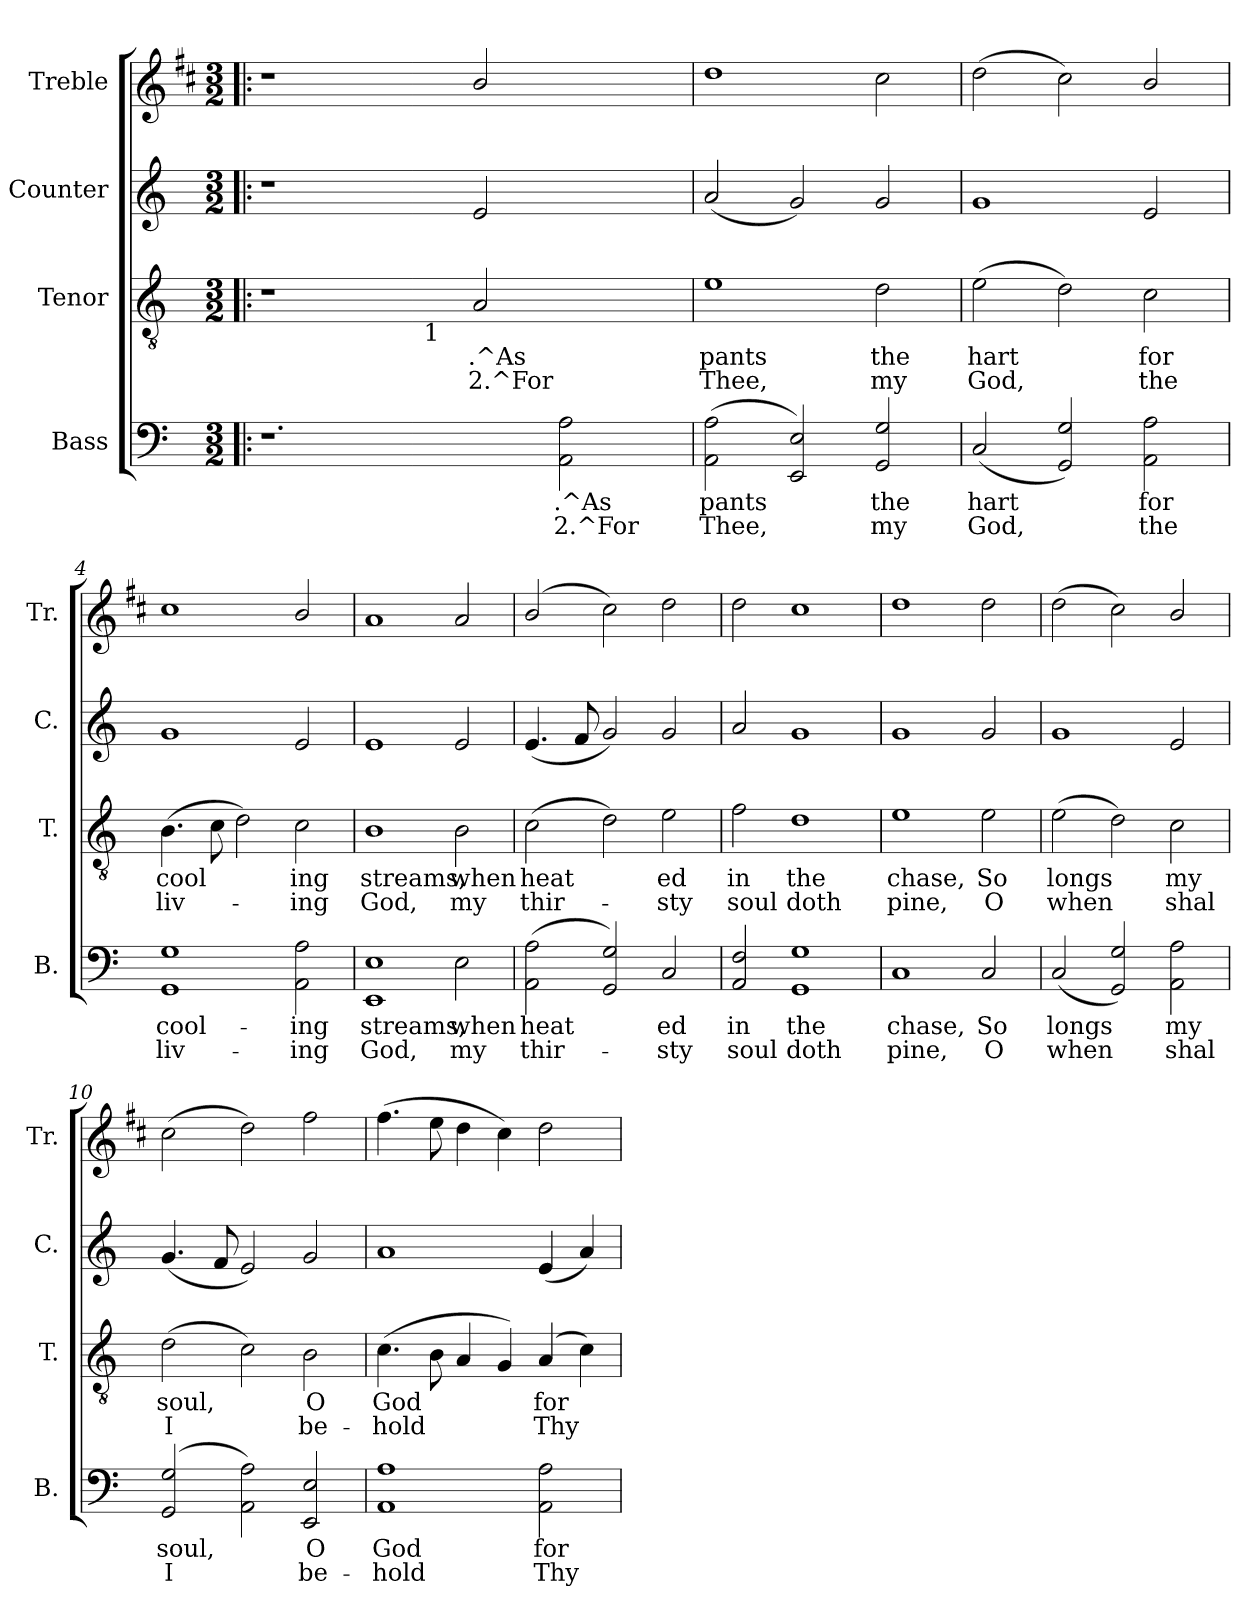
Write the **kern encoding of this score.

**kern	**text	**text	**kern	**text	**text	**kern	**kern
*part4	*part4	*part4	*part3	*part3	*part3	*part2	*part1
*staff4	*staff4	*staff4	*staff3	*staff3	*staff3	*staff2	*staff1
*I"Bass	*	*	*I"Tenor	*	*	*I"Counter	*I"Treble
*I'B.	*	*	*I'T.	*	*	*I'C.	*I'Tr.
!!LO:PB:g=z
*stria5	*	*	*stria5	*	*	*stria5	*stria5
*clefF4	*	*	*clefGv2	*	*	*clefG2	*clefG2
*	*	*	*	*	*	*	*ITrd1c2
*k[]	*	*	*k[]	*	*	*k[]	*k[]
*C:	*	*	*C:	*	*	*C:	*C:
*M3/2	*	*	*M3/2	*	*	*M3/2	*M3/2
=1!|:	=1!|:	=1!|:	=1!|:	=1!|:	=1!|:	=1!|:	=1!|:
*	*	*	*^	*	*	*	*
1.r	.	.	1r	2ryy	.	.	1r	1r
.	.	.	.	4ryy	.	.	.	.
.	.	.	.	32.ryy	.	.	.	.
!	!	!	!	!LO:TX:b:t=1	!	!	!	!
.	.	.	.	1ryy	.	.	.	.
!	!	!	!	!	!LO:LY:b:rj	!LO:LY:b:rj	!	!
.	.	.	2A/	.	.^As	2.^For	2e/	2a/
!	!LO:LY:a:rj	!LO:LY:a:rj	!	!	!	!	!	!
2A\ 2AA\	.^As	2.^For	2ryy	.	.	.	2ryy	2ryy
.	.	.	.	8ryy	.	.	.	.
.	.	.	.	16ryy	.	.	.	.
.	.	.	.	64ryy	.	.	.	.
=2	=2	=2	=2	=2	=2	=2	=2	=2
!	!LO:LY:a:rj	!LO:LY:a:rj	!	!	!LO:LY:b:rj	!LO:LY:b:rj	!	!
*	*	*	*v	*v	*	*	*	*
(>2A\ 2AA\	pants	Thee,	1e	pants	Thee,	(<2a/	1cc
!	!LO:LY:a:rj	!LO:LY:a:rj	!	!	!	!	!
2E/ 2EE/)	-	-	.	.	.	2g/)	.
!	!LO:LY:a:rj	!LO:LY:a:rj	!	!LO:LY:b:rj	!LO:LY:b:rj	!	!
2G/ 2GG/	the	my	2d\	the	my	2g/	2b\
=3	=3	=3	=3	=3	=3	=3	=3
!	!LO:LY:a:rj	!LO:LY:a:rj	!	!LO:LY:b:rj	!LO:LY:b:rj	!	!
(<2C/	hart	God,	(>2e\	hart	God,	1g	(>2cc\
!	!LO:LY:a:rj	!LO:LY:a:rj	!	!LO:LY:b:rj	!LO:LY:b:rj	!	!
2G/ 2GG/)	.	.	2d\)	.	.	.	2b\)
!	!LO:LY:a:rj	!LO:LY:a:rj	!	!LO:LY:b:rj	!LO:LY:b:rj	!	!
2A\ 2AA\	for	the	2c\	for	the	2e/	2a/
=4	=4	=4	=4	=4	=4	=4	=4
!	!LO:LY:a:rj	!LO:LY:a:rj	!	!LO:LY:b:rj	!LO:LY:b:rj	!	!
1G 1GG	cool-	-liv-	(>4.B\	cool-	-liv-	1g	1b
!	!	!	!	!LO:LY:b:rj	!LO:LY:b:rj	!	!
.	.	.	8c\	-	.	.	.
!	!	!	!	!LO:LY:b:rj	!LO:LY:b:rj	!	!
.	.	.	2d\)	.	.	.	.
!	!LO:LY:a:rj	!LO:LY:a:rj	!	!LO:LY:b:rj	!LO:LY:b:rj	!	!
2A\ 2AA\	-ing	ing	2c\	ing	ing	2e/	2a/
=5	=5	=5	=5	=5	=5	=5	=5
!	!LO:LY:a:rj	!LO:LY:a:rj	!	!LO:LY:b:rj	!LO:LY:b:rj	!	!
1E 1EE	streams,	God,	1B	streams,	God,	1e	1g
!	!LO:LY:a:rj	!LO:LY:a:rj	!	!LO:LY:b:rj	!LO:LY:b:rj	!	!
2E\	when	my	2B\	when	my	2e/	2g/
=6	=6	=6	=6	=6	=6	=6	=6
!	!LO:LY:a:rj	!LO:LY:a:rj	!	!LO:LY:b:rj	!LO:LY:b:rj	!	!
(>2A\ 2AA\	heat-	-thir-	(>2c\	heat-	-thir-	(<4.e/	(>2a/
.	.	.	.	.	.	8f/	.
!	!LO:LY:a:rj	!LO:LY:a:rj	!	!LO:LY:b:rj	!LO:LY:b:rj	!	!
2G/ 2GG/)	-	.	2d\)	-	.	2g/)	2b\)
!	!LO:LY:a:rj	!LO:LY:a:rj	!	!LO:LY:b:rj	!LO:LY:b:rj	!	!
2C/	ed	sty	2e\	ed	sty	2g/	2cc\
=7	=7	=7	=7	=7	=7	=7	=7
!	!LO:LY:a:rj	!LO:LY:a:rj	!	!LO:LY:b:rj	!LO:LY:b:rj	!	!
2F/ 2AA/	in	soul	2f\	in	soul	2a/	2cc\
!	!LO:LY:a:rj	!LO:LY:a:rj	!	!LO:LY:b:rj	!LO:LY:b:rj	!	!
1G 1GG	the	doth	1d	the	doth	1g	1b
!!LO:LB:g=z
=8	=8	=8	=8	=8	=8	=8	=8
!	!LO:LY:a:rj	!LO:LY:a:rj	!	!LO:LY:b:rj	!LO:LY:b:rj	!	!
1C	chase,	pine,	1e	chase,	pine,	1g	1cc
!	!LO:LY:a:rj	!LO:LY:a:rj	!	!LO:LY:b:rj	!LO:LY:b:rj	!	!
2C/	So	O	2e\	So	O	2g/	2cc\
=9	=9	=9	=9	=9	=9	=9	=9
!	!LO:LY:a:rj	!LO:LY:a:rj	!	!LO:LY:b:rj	!LO:LY:b:rj	!	!
(<2C/	longs	when	(>2e\	longs	when	1g	(>2cc\
!	!LO:LY:a:rj	!LO:LY:a:rj	!	!LO:LY:b:rj	!LO:LY:b:rj	!	!
2G/ 2GG/)	.	.	2d\)	.	.	.	2b\)
!	!LO:LY:a:rj	!LO:LY:a:rj	!	!LO:LY:b:rj	!LO:LY:b:rj	!	!
2A\ 2AA\	my	shal	2c\	my	shal	2e/	2a/
=10	=10	=10	=10	=10	=10	=10	=10
!	!LO:LY:a:rj	!LO:LY:a:rj	!	!LO:LY:b:rj	!LO:LY:b:rj	!	!
(>2G/ 2GG/	soul,	I	(>2d\	soul,	I	(<4.g/	(>2b\
.	.	.	.	.	.	8f/	.
!	!LO:LY:a:rj	!LO:LY:a:rj	!	!LO:LY:b:rj	!LO:LY:b:rj	!	!
2A\ 2AA\)	.	.	2c\)	.	.	2e/)	2cc\)
!	!LO:LY:a:rj	!LO:LY:a:rj	!	!LO:LY:b:rj	!LO:LY:b:rj	!	!
2E/ 2EE/	O	be-	2B\	O	be-	2g/	2ee\
=11	=11	=11	=11	=11	=11	=11	=11
!	!LO:LY:a:rj	!LO:LY:a:rj	!	!LO:LY:b:rj	!LO:LY:b:rj	!	!
1A 1AA	-God	hold	(>4.c\	-God	hold	1a	(>4.ee\
!	!	!	!	!LO:LY:b:rj	!LO:LY:b:rj	!	!
.	.	.	8B\	.	.	.	8dd\
!	!	!	!	!LO:LY:b:rj	!LO:LY:b:rj	!	!
.	.	.	4A/	.	.	.	4cc\
!	!	!	!	!LO:LY:b:rj	!LO:LY:b:rj	!	!
.	.	.	4G/)	.	.	.	4b\)
!	!LO:LY:a:rj	!LO:LY:a:rj	!	!LO:LY:b:rj	!LO:LY:b:rj	!	!
2A\ 2AA\	for	Thy	(>4A/	for	Thy	(<4e/	2cc\
!	!	!	!	!LO:LY:b:rj	!LO:LY:b:rj	!	!
.	.	.	4c\)	.	.	4a/)	.
=	=	=	=	=	=	=	=
*-	*-	*-	*-	*-	*-	*-	*-
